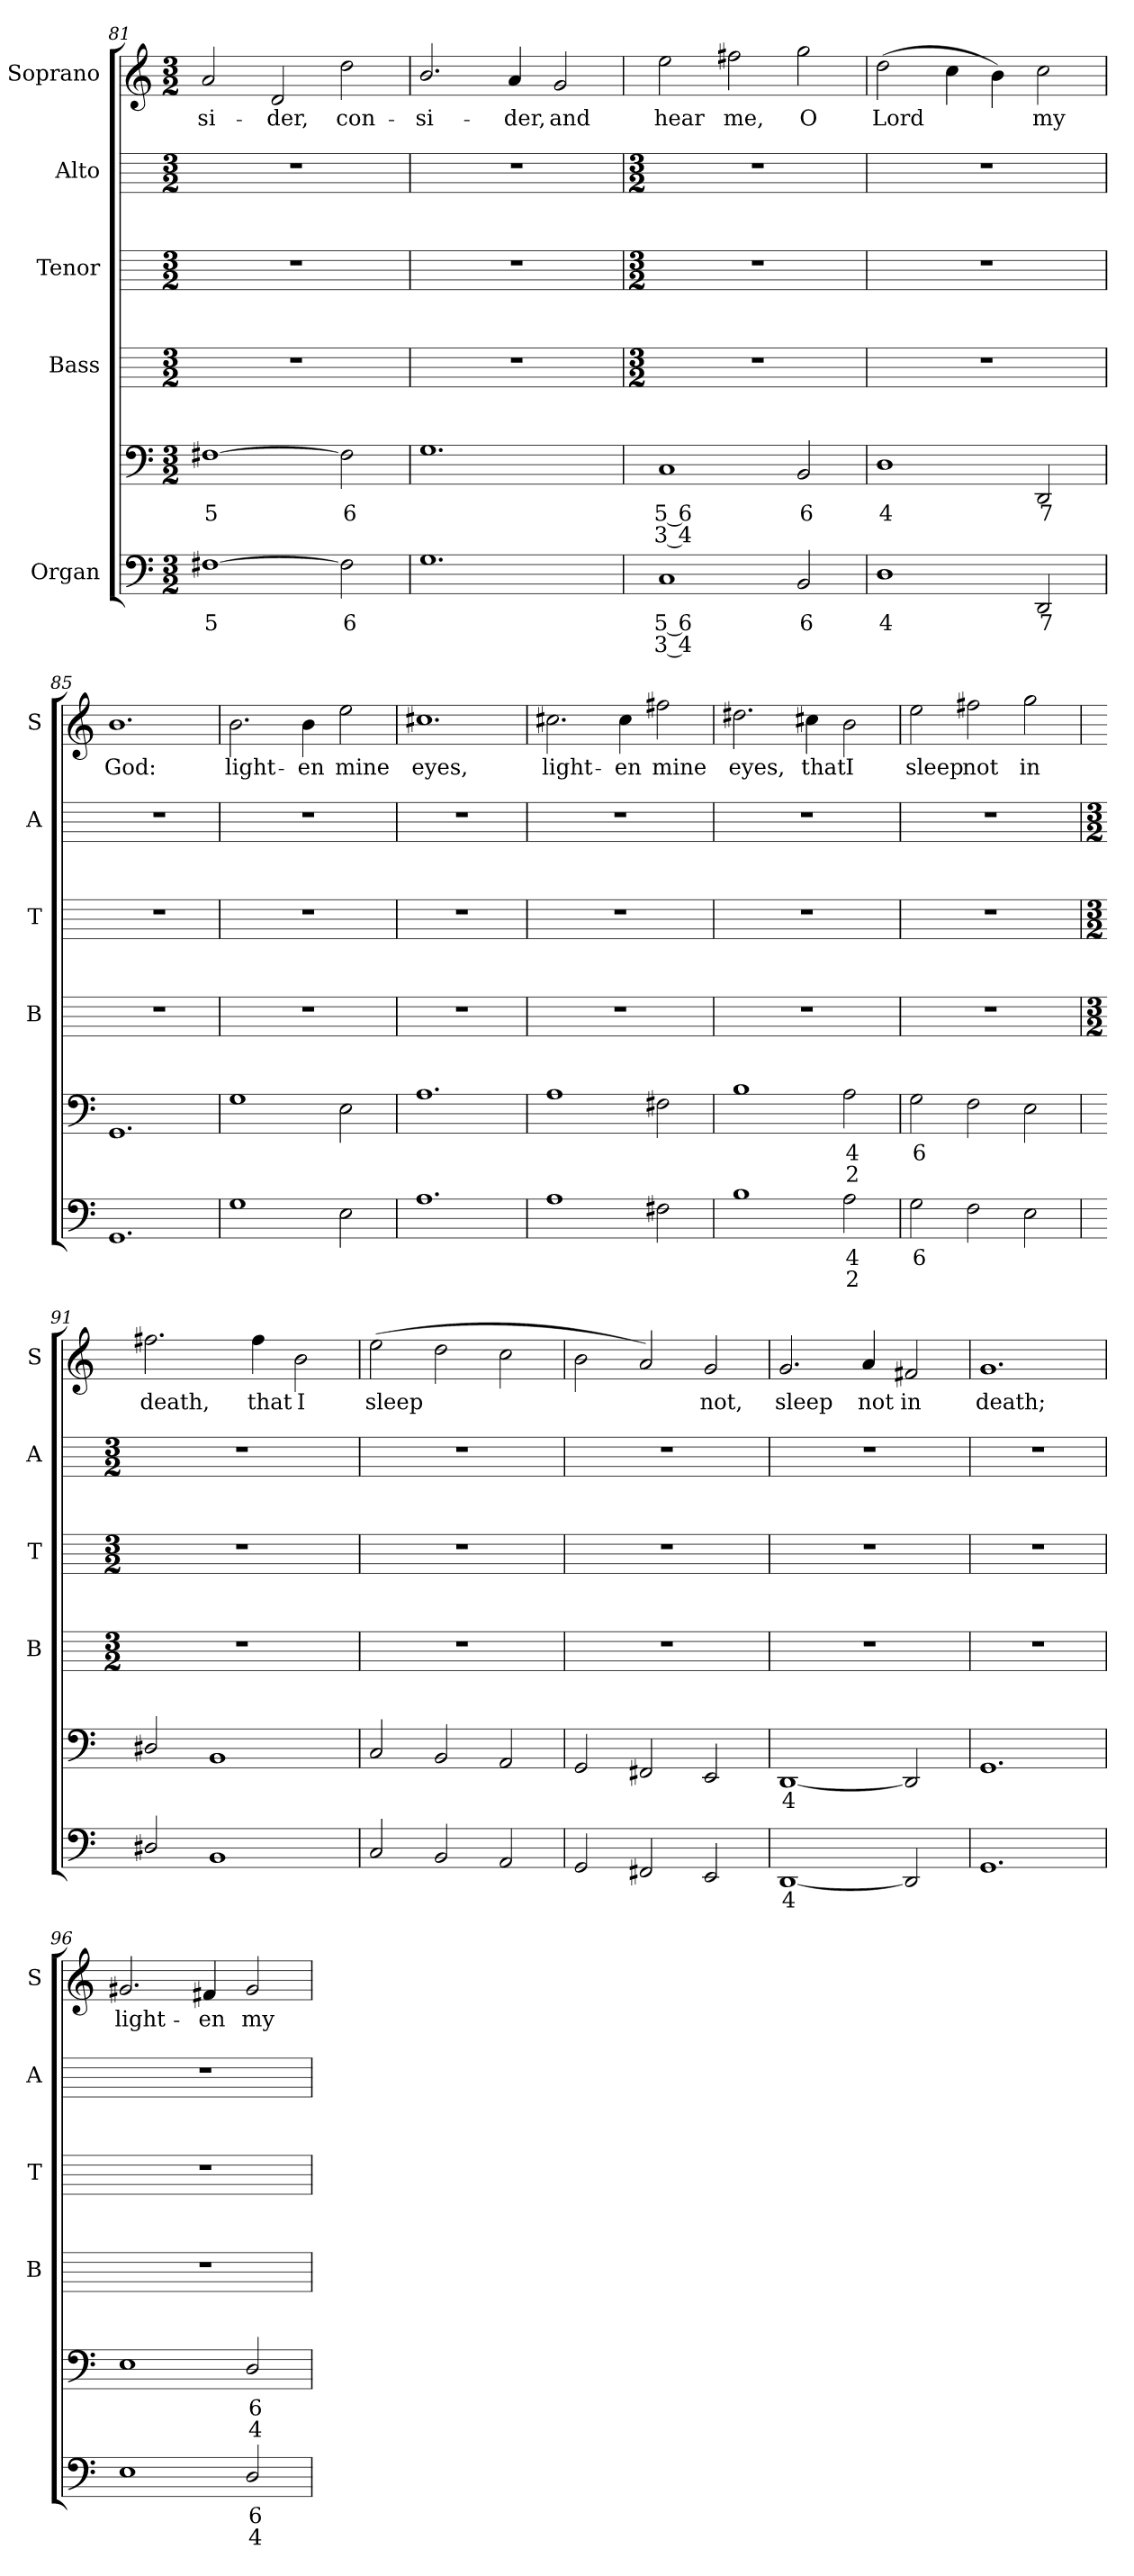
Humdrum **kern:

**kern	**text	**text	**kern	**text	**text	**kern	**kern	**kern	**kern	**text
*part5	*part5	*part5	*part5	*part5	*part5	*part4	*part3	*part2	*part1	*part1
*staff6	*staff6	*staff6	*staff5	*staff5	*staff5	*staff4	*staff3	*staff2	*staff1	*staff1
*I"Organ	*	*	*	*	*	*I"Bass	*I"Tenor	*I"Alto	*I"Soprano	*
*	*	*	*	*	*	*I'B	*I'T	*I'A	*I'S	*
*clefF4	*	*	*clefF4	*	*	*	*	*	*clefG2	*
*k[]	*	*	*k[]	*	*	*	*	*	*k[]	*
*C:	*	*	*C:	*	*	*	*	*	*C:	*
*M3/2	*	*	*M3/2	*	*	*M3/2	*M3/2	*M3/2	*M3/2	*
=81	=81	=81	=81	=81	=81	=81	=81	=81	=81	=81
!	!LO:LY:b	!	!	!LO:LY:b	!	!	!	!	!	!LO:LY:b
[1F#X	5	.	[1F#X	5	.	1.r	1.r	1.r	2a	-si-
!	!	!	!	!	!	!	!	!	!	!LO:LY:b
.	.	.	.	.	.	.	.	.	2d	-der,
!	!LO:LY:b	!	!	!LO:LY:b	!	!	!	!	!	!LO:LY:b
2F#]	6	.	2F#]	6	.	.	.	.	2dd	con-
=82	=82	=82	=82	=82	=82	=82	=82	=82	=82	=82
!	!	!	!	!	!	!	!	!	!	!LO:LY:b
1.G	.	.	1.G	.	.	1.r	1.r	1.r	2.b/	-si-
!	!	!	!	!	!	!	!	!	!	!LO:LY:b
.	.	.	.	.	.	.	.	.	4a	-der,
!	!	!	!	!	!	!	!	!	!	!LO:LY:b
.	.	.	.	.	.	.	.	.	2g	and
!!LO:LB:g=z
=83	=83	=83	=83	=83	=83	=83	=83	=83	=83	=83
*	*	*	*	*	*	*M3/2	*M3/2	*M3/2	*	*
!	!LO:LY:b	!LO:LY:b	!	!LO:LY:b	!LO:LY:b	!	!	!	!	!LO:LY:b
1C	5 6	3 4	1C	5 6	3 4	1.r	1.r	1.r	2ee	hear
!	!	!	!	!	!	!	!	!	!	!LO:LY:b
.	.	.	.	.	.	.	.	.	2ff#X	me,
!	!LO:LY:b	!	!	!LO:LY:b	!	!	!	!	!	!LO:LY:b
2BB	6	.	2BB	6	.	.	.	.	2gg	O
=84	=84	=84	=84	=84	=84	=84	=84	=84	=84	=84
!	!LO:LY:b	!	!	!LO:LY:b	!	!	!	!	!	!LO:LY:b
1D	4	.	1D	4	.	1.r	1.r	1.r	(>2dd	Lord
.	.	.	.	.	.	.	.	.	4cc	.
.	.	.	.	.	.	.	.	.	4b)	.
!	!LO:LY:b	!	!	!LO:LY:b	!	!	!	!	!	!LO:LY:b
2DD	7	.	2DD	7	.	.	.	.	2cc	my
=85	=85	=85	=85	=85	=85	=85	=85	=85	=85	=85
!	!	!	!	!	!	!	!	!	!	!LO:LY:b
1.GG	.	.	1.GG	.	.	1.r	1.r	1.r	1.b	God:
=86	=86	=86	=86	=86	=86	=86	=86	=86	=86	=86
!	!	!	!	!	!	!	!	!	!	!LO:LY:b
1G	.	.	1G	.	.	1.r	1.r	1.r	2.b	light-
!	!	!	!	!	!	!	!	!	!	!LO:LY:b
.	.	.	.	.	.	.	.	.	4b	-en
!	!	!	!	!	!	!	!	!	!	!LO:LY:b
2E	.	.	2E	.	.	.	.	.	2ee	mine
=87	=87	=87	=87	=87	=87	=87	=87	=87	=87	=87
!	!	!	!	!	!	!	!	!	!	!LO:LY:b
1.A	.	.	1.A	.	.	1.r	1.r	1.r	1.cc#X	eyes,
=88	=88	=88	=88	=88	=88	=88	=88	=88	=88	=88
!	!	!	!	!	!	!	!	!	!	!LO:LY:b
1A	.	.	1A	.	.	1.r	1.r	1.r	2.cc#X	light-
!	!	!	!	!	!	!	!	!	!	!LO:LY:b
.	.	.	.	.	.	.	.	.	4cc#	-en
!	!	!	!	!	!	!	!	!	!	!LO:LY:b
2F#X	.	.	2F#X	.	.	.	.	.	2ff#X	mine
=89	=89	=89	=89	=89	=89	=89	=89	=89	=89	=89
!	!	!	!	!	!	!	!	!	!	!LO:LY:b
1B	.	.	1B	.	.	1.r	1.r	1.r	2.dd#X	eyes,
!	!	!	!	!	!	!	!	!	!	!LO:LY:b
.	.	.	.	.	.	.	.	.	4cc#X	that
!	!LO:LY:b	!LO:LY:b	!	!LO:LY:b	!LO:LY:b	!	!	!	!	!LO:LY:b
2A	4	2	2A	4	2	.	.	.	2b	I
=90	=90	=90	=90	=90	=90	=90	=90	=90	=90	=90
!	!LO:LY:b	!	!	!LO:LY:b	!	!	!	!	!	!LO:LY:b
2G	6	.	2G	6	.	1.r	1.r	1.r	2ee	sleep
!	!	!	!	!	!	!	!	!	!	!LO:LY:b
2F	.	.	2F	.	.	.	.	.	2ff#X	not
!	!	!	!	!	!	!	!	!	!	!LO:LY:b
2E	.	.	2E	.	.	.	.	.	2gg	in
!!LO:LB:g=z
=91	=91	=91	=91	=91	=91	=91	=91	=91	=91	=91
*	*	*	*	*	*	*M3/2	*M3/2	*M3/2	*	*
!	!	!	!	!	!	!	!	!	!	!LO:LY:b
2D#X/	.	.	2D#X/	.	.	1.r	1.r	1.r	2.ff#X	death,
1BB	.	.	1BB	.	.	.	.	.	.	.
!	!	!	!	!	!	!	!	!	!	!LO:LY:b
.	.	.	.	.	.	.	.	.	4ff#	that
!	!	!	!	!	!	!	!	!	!	!LO:LY:b
.	.	.	.	.	.	.	.	.	2b	I
=92	=92	=92	=92	=92	=92	=92	=92	=92	=92	=92
!	!	!	!	!	!	!	!	!	!	!LO:LY:b
2C	.	.	2C	.	.	1.r	1.r	1.r	(>2ee	sleep
2BB	.	.	2BB	.	.	.	.	.	2dd	.
2AA	.	.	2AA	.	.	.	.	.	2cc	.
=93	=93	=93	=93	=93	=93	=93	=93	=93	=93	=93
2GG	.	.	2GG	.	.	1.r	1.r	1.r	2b\	.
2FF#X	.	.	2FF#X	.	.	.	.	.	2a)	.
!	!	!	!	!	!	!	!	!	!	!LO:LY:b
2EE	.	.	2EE	.	.	.	.	.	2g	not,
=94	=94	=94	=94	=94	=94	=94	=94	=94	=94	=94
!	!LO:LY:b	!	!	!LO:LY:b	!	!	!	!	!	!LO:LY:b
[1DD	4	.	[1DD	4	.	1.r	1.r	1.r	2.g	sleep
!	!	!	!	!	!	!	!	!	!	!LO:LY:b
.	.	.	.	.	.	.	.	.	4a	not
!	!	!	!	!	!	!	!	!	!	!LO:LY:b
2DD]	.	.	2DD]	.	.	.	.	.	2f#X	in
=95	=95	=95	=95	=95	=95	=95	=95	=95	=95	=95
!	!	!	!	!	!	!	!	!	!	!LO:LY:b
1.GG	.	.	1.GG	.	.	1.r	1.r	1.r	1.g	death;
=96	=96	=96	=96	=96	=96	=96	=96	=96	=96	=96
!	!	!	!	!	!	!	!	!	!	!LO:LY:b
1E	.	.	1E	.	.	1.r	1.r	1.r	2.g#X	light-
!	!	!	!	!	!	!	!	!	!	!LO:LY:b
.	.	.	.	.	.	.	.	.	4f#X	-en
!	!LO:LY:b	!LO:LY:b	!	!LO:LY:b	!LO:LY:b	!	!	!	!	!LO:LY:b
2D/	6	4	2D/	6	4	.	.	.	2g#	my
=	=	=	=	=	=	=	=	=	=	=
*-	*-	*-	*-	*-	*-	*-	*-	*-	*-	*-
